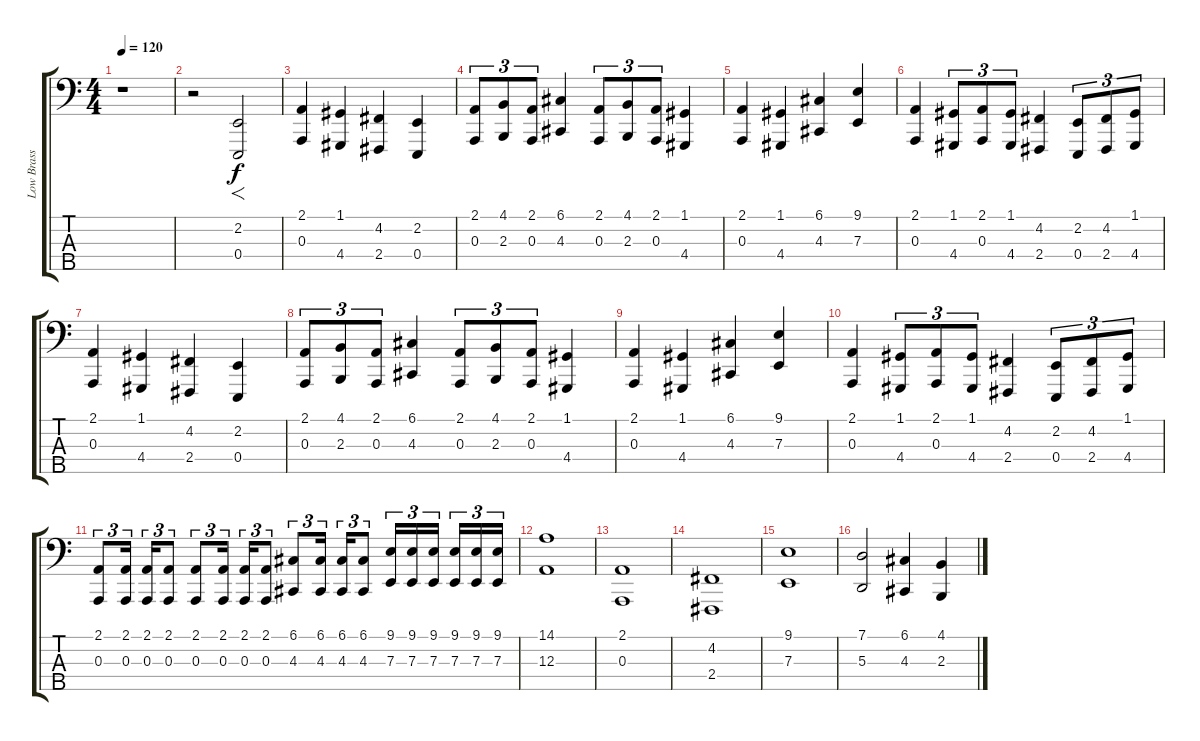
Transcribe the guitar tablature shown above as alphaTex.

\track ("Low Brass" "Low Brass") {instrument brasssection}
\staff {score tabs}
\tuning (G2 D2 A1 E1 B0) {hide}
\ts (4 4)
\tempo 120
\clef f4
\ks c
r.1{dy f instrument brasssection} |
r.2 (2.2 0.4).2{f} |
(2.1 0.3).4 (1.1 4.4).4 (4.2 2.4).4 (2.2 0.4).4 |
(2.1 0.3).8{tu (3 2)} (4.1 2.3).8{tu (3 2)} (2.1 0.3).8{tu (3 2)} (6.1 4.3).4 (2.1 0.3).8{tu (3 2)} (4.1 2.3).8{tu (3 2)} (2.1 0.3).8{tu (3 2)} (1.1 4.4).4 |
(2.1 0.3).4 (1.1 4.4).4 (6.1 4.3).4 (9.1 7.3).4 |
(2.1 0.3).4 (1.1 4.4).8{tu (3 2)} (2.1 0.3).8{tu (3 2)} (1.1 4.4).8{tu (3 2)} (4.2 2.4).4 (2.2 0.4).8{tu (3 2)} (4.2 2.4).8{tu (3 2)} (1.1 4.4).8{tu (3 2)} |
(2.1 0.3).4 (1.1 4.4).4 (4.2 2.4).4 (2.2 0.4).4 |
(2.1 0.3).8{tu (3 2)} (4.1 2.3).8{tu (3 2)} (2.1 0.3).8{tu (3 2)} (6.1 4.3).4 (2.1 0.3).8{tu (3 2)} (4.1 2.3).8{tu (3 2)} (2.1 0.3).8{tu (3 2)} (1.1 4.4).4 |
(2.1 0.3).4 (1.1 4.4).4 (6.1 4.3).4 (9.1 7.3).4 |
(2.1 0.3).4 (1.1 4.4).8{tu (3 2)} (2.1 0.3).8{tu (3 2)} (1.1 4.4).8{tu (3 2)} (4.2 2.4).4 (2.2 0.4).8{tu (3 2)} (4.2 2.4).8{tu (3 2)} (1.1 4.4).8{tu (3 2)} |
(2.1 0.3).8{tu (3 2)} (2.1 0.3).16{tu (3 2)} (2.1 0.3).16{tu (3 2)} (2.1 0.3).8{tu (3 2)} (2.1 0.3).8{tu (3 2)} (2.1 0.3).16{tu (3 2)} (2.1 0.3).16{tu (3 2)} (2.1 0.3).8{tu (3 2)} (6.1 4.3).8{tu (3 2)} (6.1 4.3).16{tu (3 2)} (6.1 4.3).16{tu (3 2)} (6.1 4.3).8{tu (3 2)} (9.1 7.3).16{tu (3 2)} (9.1 7.3).16{tu (3 2)} (9.1 7.3).16{tu (3 2)} (9.1 7.3).16{tu (3 2)} (9.1 7.3).16{tu (3 2)} (9.1 7.3).16{tu (3 2)} |
(14.1 12.3).1 |
(2.1 0.3).1 |
(4.2 2.4).1 |
(9.1 7.3).1 |
(7.1 5.3).2 (6.1 4.3).4 (4.1 2.3).4
